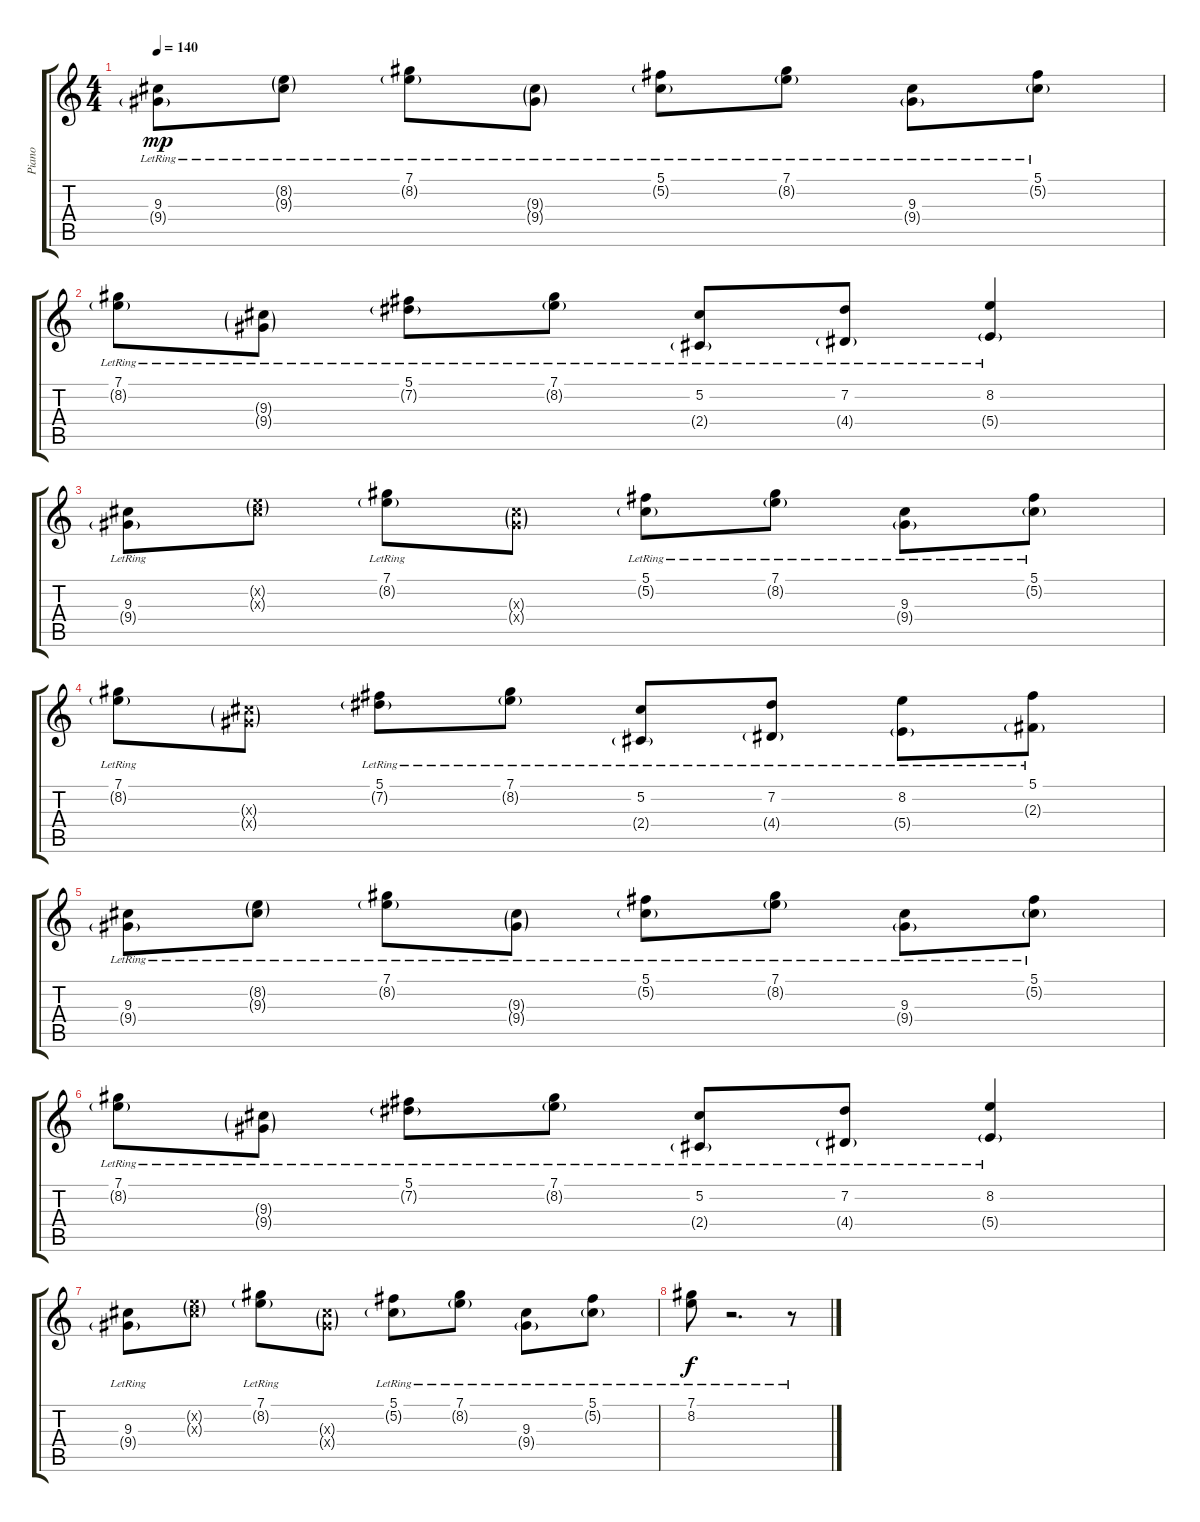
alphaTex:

\track ("Piano" "Piano") {instrument acousticgrandpiano}
\staff {score tabs}
\tuning (Db5 Ab4 E4 B3 Gb3 Db3) {hide}
\ts (4 4)
\tempo 140
\clef g2
\ks c
(9.3{lr} 9.4{g lr}).8{dy mp volume 9} (8.2{g lr} 9.3{g lr}).8 (7.1{lr} 8.2{g lr}).8 (9.3{g lr} 9.4{g lr}).8 (5.1{lr} 5.2{g lr}).8 (7.1{lr} 8.2{g lr}).8 (9.3{lr} 9.4{g lr}).8 (5.1{lr} 5.2{g lr}).8 |
(7.1{lr} 8.2{g lr}).8 (9.3{g lr} 9.4{g lr}).8 (5.1{lr} 7.2{g lr}).8 (7.1{lr} 8.2{g lr}).8 (5.2{lr} 2.4{g lr}).8 (7.2{lr} 4.4{g lr}).8 (8.2{lr} 5.4{g lr}).4 |
(9.3{lr} 9.4{g lr}).8 (8.2{g x} 9.3{g x}).8 (7.1{lr} 8.2{g lr}).8 (9.3{g x} 9.4{g x}).8 (5.1{lr} 5.2{g lr}).8 (7.1{lr} 8.2{g lr}).8 (9.3{lr} 9.4{g lr}).8 (5.1{lr} 5.2{g lr}).8 |
(7.1{lr} 8.2{g lr}).8 (9.3{g x} 9.4{g x}).8 (5.1{lr} 7.2{g lr}).8 (7.1{lr} 8.2{g lr}).8 (5.2{lr} 2.4{g lr}).8 (7.2{lr} 4.4{g lr}).8 (8.2{lr} 5.4{g lr}).8 (5.1{lr} 2.3{g lr}).8 |
(9.3{lr} 9.4{g lr}).8 (8.2{g lr} 9.3{g lr}).8 (7.1{lr} 8.2{g lr}).8 (9.3{g lr} 9.4{g lr}).8 (5.1{lr} 5.2{g lr}).8 (7.1{lr} 8.2{g lr}).8 (9.3{lr} 9.4{g lr}).8 (5.1{lr} 5.2{g lr}).8 |
(7.1{lr} 8.2{g lr}).8 (9.3{g lr} 9.4{g lr}).8 (5.1{lr} 7.2{g lr}).8 (7.1{lr} 8.2{g lr}).8 (5.2{lr} 2.4{g lr}).8 (7.2{lr} 4.4{g lr}).8 (8.2{lr} 5.4{g lr}).4 |
(9.3{lr} 9.4{g lr}).8 (8.2{g x} 9.3{g x}).8 (7.1{lr} 8.2{g lr}).8 (9.3{g x} 9.4{g x}).8 (5.1{lr} 5.2{g lr}).8 (7.1{lr} 8.2{g lr}).8 (9.3{lr} 9.4{g lr}).8 (5.1{lr} 5.2{g lr}).8 |
(7.1{lr} 8.2{lr}).8{dy f} r.2{d} r.8
